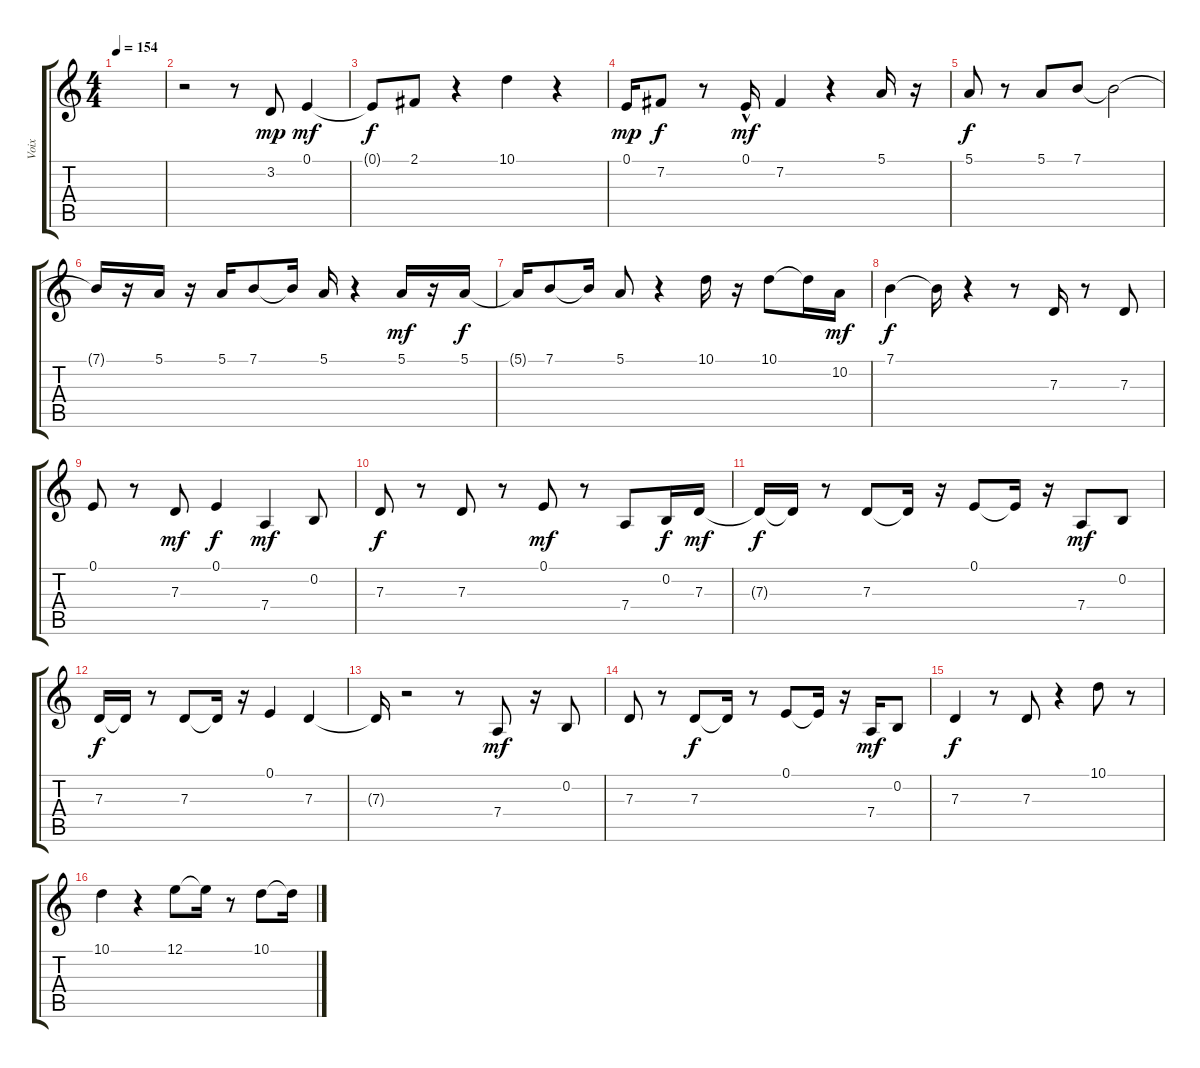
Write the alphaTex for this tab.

\track ("Voix" "Voix") {instrument clarinet}
\staff {score tabs}
\tuning (E4 B3 G3 D3 A2 E2) {hide}
\ts (4 4)
\tempo 154
\clef g2
\ks c
|
r.2 r.8 3.2.8{dy mp} 0.1.4{dy mf} |
0.1{t}.8{dy f} 2.1.8 r.4 10.1.4 r.4 |
0.1.16{dy mp} 7.2.8{dy f} r.8 0.1{hac}.16{dy mf} 7.2.4 r.4 5.1.16 r.16 |
5.1.8{dy f} r.8 5.1.8 7.1.8 7.1{t}.2 |
7.1{t}.16 r.16 5.1.16 r.16 5.1.16 7.1.8 7.1{t}.16 5.1.16 r.4 5.1.16{dy mf} r.16 5.1.16{dy f} |
5.1{t}.16 7.1.8 7.1{t}.16 5.1.8 r.4 10.1.16 r.16 10.1.8 10.1{t}.16 10.2.16{dy mf} |
7.1.4{dy f} 7.1{t}.16 r.4 r.8 7.3.16 r.8 7.3.8 |
0.1.8 r.8 7.3.8{dy mf} 0.1.4{dy f} 7.4.4{dy mf} 0.2.8 |
7.3.8{dy f} r.8 7.3.8 r.8 0.1.8{dy mf} r.8 7.4.8 0.2.16{dy f} 7.3.16{dy mf} |
7.3{t}.16{dy f} 7.3{t}.16 r.8 7.3.8 7.3{t}.16 r.16 0.1.8 0.1{t}.16 r.16 7.4.8{dy mf} 0.2.8 |
7.3.16{dy f} 7.3{t}.16 r.8 7.3.8 7.3{t}.16 r.16 0.1.4 7.3.4 |
7.3{t}.16 r.2 r.8 7.4.8{dy mf} r.16 0.2.8 |
7.3.8 r.8 7.3.8{dy f} 7.3{t}.16 r.8 0.1.8 0.1{t}.16 r.16 7.4.16{dy mf} 0.2.8 |
7.3.4{dy f} r.8 7.3.8 r.4 10.1.8 r.8 |
10.1.4 r.4 12.1.8 12.1{t}.16 r.8 10.1.8 10.1{t}.16
